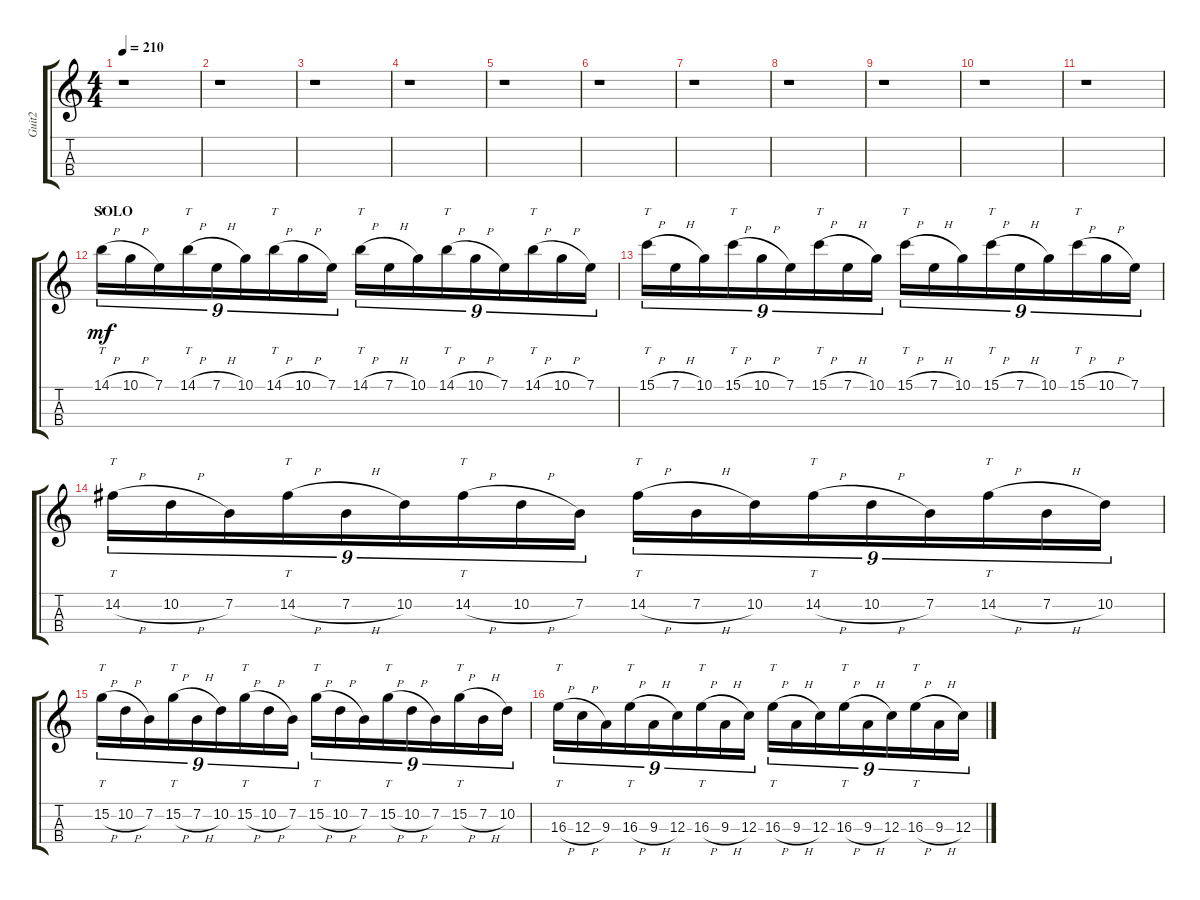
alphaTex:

\track ("Guit2" "Guit2") {instrument shamisen}
\staff {score tabs}
\tuning (A4 E4 C4 G4) {hide}
\ts (4 4)
\tempo 210
\clef g2
\ks c
r.1{dy mf} |
r.1 |
r.1 |
r.1 |
r.1 |
r.1 |
r.1 |
r.1 |
r.1 |
r.1 |
r.1 |
\section ("" "SOLO")
14.1{h}.16{tt tu (9 8)} 10.1{h}.16{tu (9 8)} 7.1.16{tu (9 8)} 14.1{h}.16{tt tu (9 8)} 7.1{h}.16{tu (9 8)} 10.1.16{tu (9 8)} 14.1{h}.16{tt tu (9 8)} 10.1{h}.16{tu (9 8)} 7.1.16{tu (9 8)} 14.1{h}.16{tt tu (9 8)} 7.1{h}.16{tu (9 8)} 10.1.16{tu (9 8)} 14.1{h}.16{tt tu (9 8)} 10.1{h}.16{tu (9 8)} 7.1.16{tu (9 8)} 14.1{h}.16{tt tu (9 8)} 10.1{h}.16{tu (9 8)} 7.1.16{tu (9 8)} |
15.1{h}.16{tt tu (9 8)} 7.1{h}.16{tu (9 8)} 10.1.16{tu (9 8)} 15.1{h}.16{tt tu (9 8)} 10.1{h}.16{tu (9 8)} 7.1.16{tu (9 8)} 15.1{h}.16{tt tu (9 8)} 7.1{h}.16{tu (9 8)} 10.1.16{tu (9 8)} 15.1{h}.16{tt tu (9 8)} 7.1{h}.16{tu (9 8)} 10.1.16{tu (9 8)} 15.1{h}.16{tt tu (9 8)} 7.1{h}.16{tu (9 8)} 10.1.16{tu (9 8)} 15.1{h}.16{tt tu (9 8)} 10.1{h}.16{tu (9 8)} 7.1.16{tu (9 8)} |
14.2{h}.16{tt tu (9 8)} 10.2{h}.16{tu (9 8)} 7.2.16{tu (9 8)} 14.2{h}.16{tt tu (9 8)} 7.2{h}.16{tu (9 8)} 10.2.16{tu (9 8)} 14.2{h}.16{tt tu (9 8)} 10.2{h}.16{tu (9 8)} 7.2.16{tu (9 8)} 14.2{h}.16{tt tu (9 8)} 7.2{h}.16{tu (9 8)} 10.2.16{tu (9 8)} 14.2{h}.16{tt tu (9 8)} 10.2{h}.16{tu (9 8)} 7.2.16{tu (9 8)} 14.2{h}.16{tt tu (9 8)} 7.2{h}.16{tu (9 8)} 10.2.16{tu (9 8)} |
15.2{h}.16{tt tu (9 8)} 10.2{h}.16{tu (9 8)} 7.2.16{tu (9 8)} 15.2{h}.16{tt tu (9 8)} 7.2{h}.16{tu (9 8)} 10.2.16{tu (9 8)} 15.2{h}.16{tt tu (9 8)} 10.2{h}.16{tu (9 8)} 7.2.16{tu (9 8)} 15.2{h}.16{tt tu (9 8)} 10.2{h}.16{tu (9 8)} 7.2.16{tu (9 8)} 15.2{h}.16{tt tu (9 8)} 10.2{h}.16{tu (9 8)} 7.2.16{tu (9 8)} 15.2{h}.16{tt tu (9 8)} 7.2{h}.16{tu (9 8)} 10.2.16{tu (9 8)} |
16.3{h}.16{tt tu (9 8)} 12.3{h}.16{tu (9 8)} 9.3.16{tu (9 8)} 16.3{h}.16{tt tu (9 8)} 9.3{h}.16{tu (9 8)} 12.3.16{tu (9 8)} 16.3{h}.16{tt tu (9 8)} 9.3{h}.16{tu (9 8)} 12.3.16{tu (9 8)} 16.3{h}.16{tt tu (9 8)} 9.3{h}.16{tu (9 8)} 12.3.16{tu (9 8)} 16.3{h}.16{tt tu (9 8)} 9.3{h}.16{tu (9 8)} 12.3.16{tu (9 8)} 16.3{h}.16{tt tu (9 8)} 9.3{h}.16{tu (9 8)} 12.3.16{tu (9 8)}
